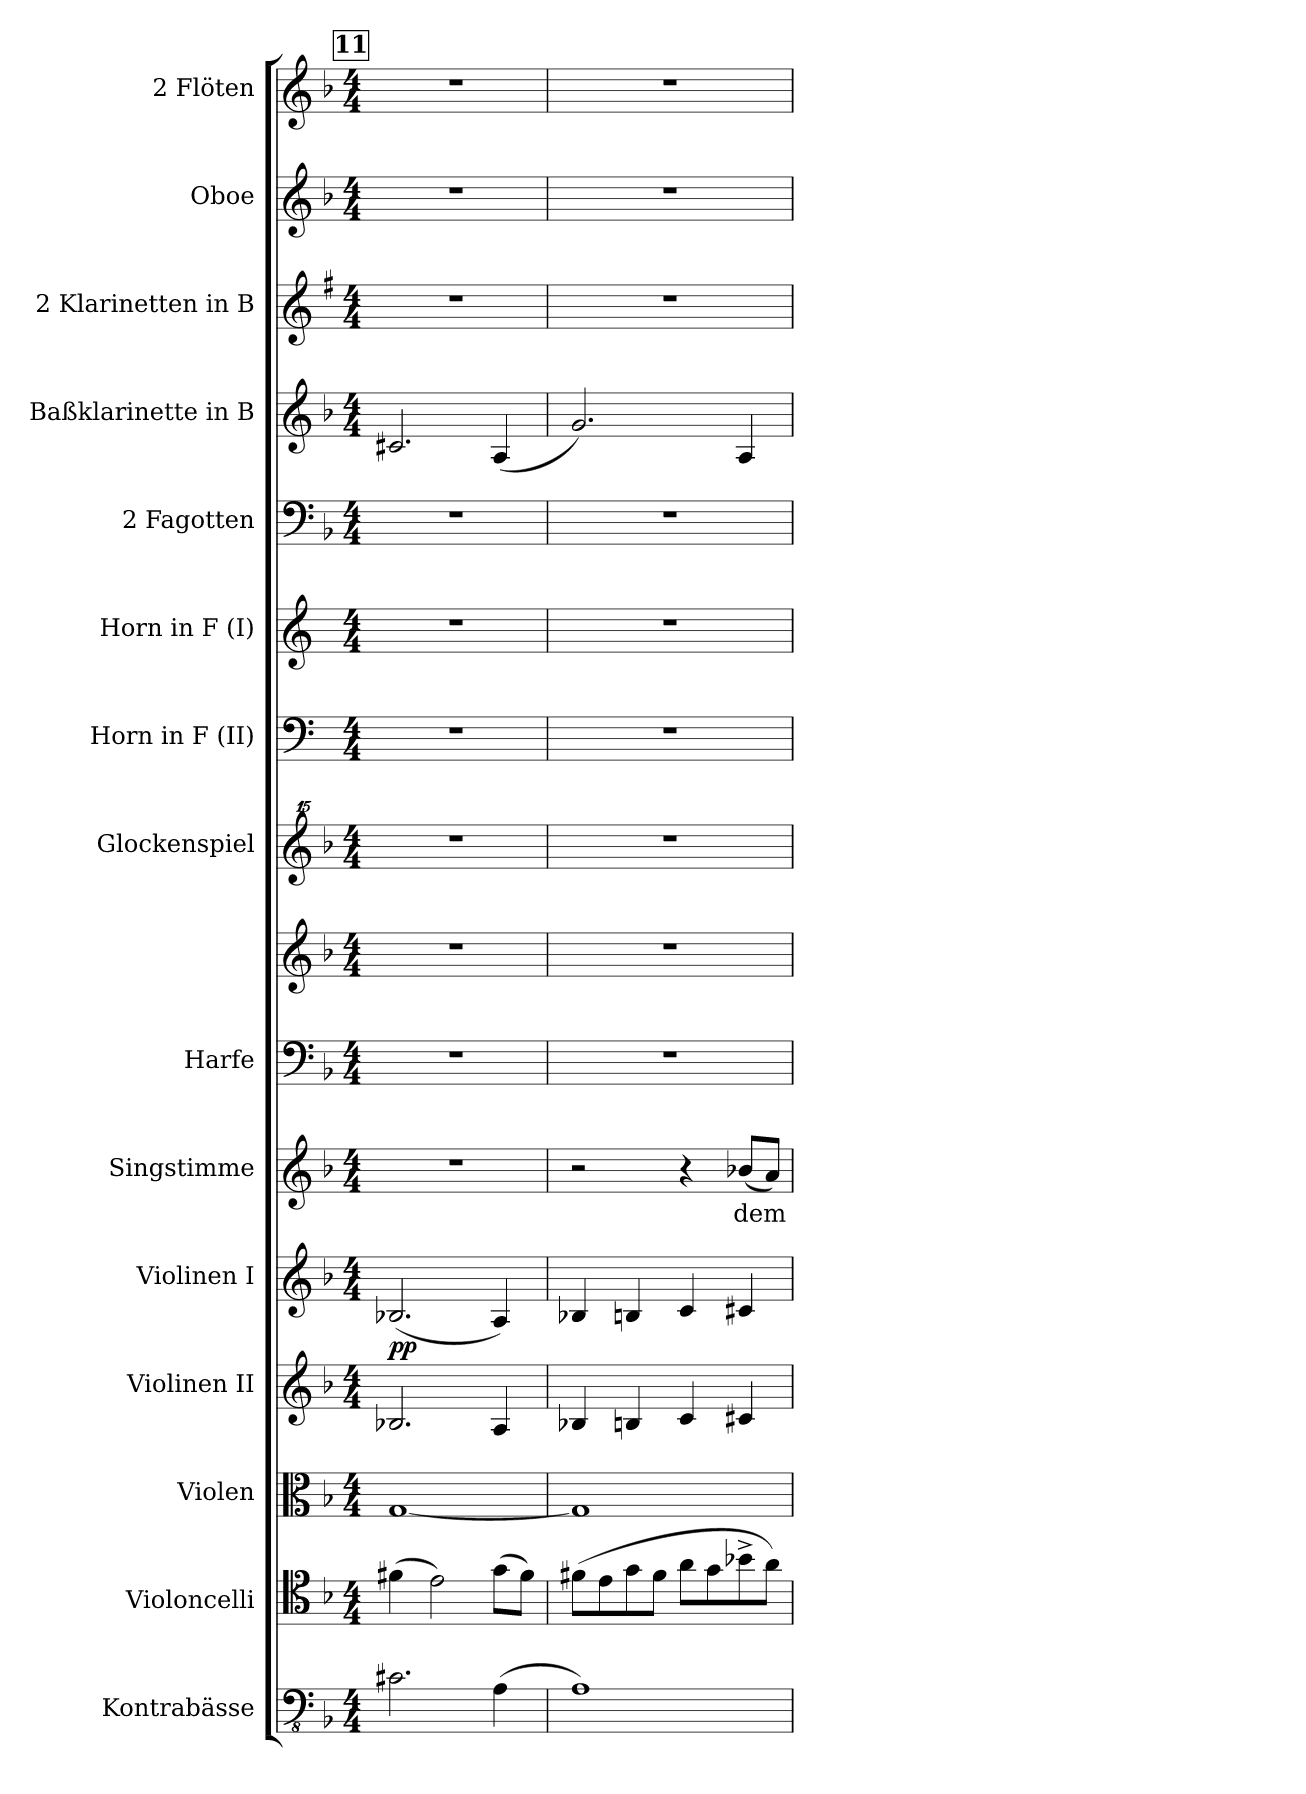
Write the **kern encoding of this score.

**kern	**kern	**kern	**kern	**kern	**dynam	**kern	**text	**kern	**kern	**kern	**kern	**kern	**kern	**kern	**kern	**kern	**kern
*part15	*part14	*part13	*part12	*part11	*part11	*part10	*part10	*part9	*part9	*part8	*part7	*part6	*part5	*part4	*part3	*part2	*part1
*staff16	*staff15	*staff14	*staff13	*staff12	*staff12	*staff11	*staff11	*staff10	*staff9	*staff8	*staff7	*staff6	*staff5	*staff4	*staff3	*staff2	*staff1
*I"Kontrabässe	*I"Violoncelli	*I"Violen	*I"Violinen II	*I"Violinen I	*	*I"Singstimme	*	*I"Harfe	*	*I"Glockenspiel	*I"Horn in F (II)	*I"Horn in F (I)	*I"2 Fagotten	*I"Baßklarinette in B	*I"2 Klarinetten in B	*I"Oboe	*I"2 Flöten
*I'Kb.	*I'Vc.	*	*I'Vl. II	*I'Vl. I	*	*I'Singst.	*	*I'Hf.	*	*I'Glk.	*I'Hr. II	*I'Hr. I	*I'Fg.	*I'Bklar. (B)	*I'Klar. (B)	*I'Ob.	*I'Fl.
*clefFv4	*clefC4	*clefC3	*clefG2	*clefG2	*	*clefG2	*	*clefF4	*clefG2	*clefG^^2	*clefF4	*clefG2	*clefF4	*clefG2	*clefG2	*clefG2	*clefG2
*	*	*	*	*	*	*	*	*	*	*	*ITrd4c7	*ITrd4c7	*	*ITrd8c14	*ITrd1c2	*	*
*k[b-]	*k[b-]	*k[b-]	*k[b-]	*k[b-]	*	*k[b-]	*	*k[b-]	*k[b-]	*k[b-]	*k[b-]	*k[b-]	*k[b-]	*k[b-]	*k[b-]	*k[b-]	*k[b-]
*M4/4	*M4/4	*M4/4	*M4/4	*M4/4	*	*M4/4	*	*M4/4	*M4/4	*M4/4	*M4/4	*M4/4	*M4/4	*M4/4	*M4/4	*M4/4	*M4/4
!!LO:REH:place=s1:a:B:fs=14:t=11
=78	=78	=78	=78	=78	=78	=78	=78	=78	=78	=78	=78	=78	=78	=78	=78	=78	=78
!	!	!	!	!	!LO:DY:b	!	!	!	!	!	!	!	!	!	!	!	!
2.C#X\	(4f#X\	[1G	2.B-X/	(2.B-X/	pp	1r	.	1r	1r	1r	1r	1r	1r	2.C#X/	1r	1r	1r
.	2e\)	.	.	.	.	.	.	.	.	.	.	.	.	.	.	.	.
(4AA\	(8g\L	.	4A/	4A/)	.	.	.	.	.	.	.	.	.	(4AA/	.	.	.
.	8f#\J)	.	.	.	.	.	.	.	.	.	.	.	.	.	.	.	.
!!LO:PB:g=z
=79	=79	=79	=79	=79	=79	=79	=79	=79	=79	=79	=79	=79	=79	=79	=79	=79	=79
1AA)	(8f#X\L	1G]	4B-X/	4B-X/	.	2r	.	1r	1r	1r	1r	1r	1r	2.G/)	1r	1r	1r
.	8e\	.	.	.	.	.	.	.	.	.	.	.	.	.	.	.	.
.	8g\	.	4Bn/	4Bn/	.	.	.	.	.	.	.	.	.	.	.	.	.
.	8f#\J	.	.	.	.	.	.	.	.	.	.	.	.	.	.	.	.
.	8a\L	.	4c/	4c/	.	4r	.	.	.	.	.	.	.	.	.	.	.
.	8g\	.	.	.	.	.	.	.	.	.	.	.	.	.	.	.	.
.	8b-X^\	.	4c#X/	4c#X/	.	(8b-X/L	dem	.	.	.	.	.	.	4AA/	.	.	.
.	8a\J)	.	.	.	.	8a/J)	.	.	.	.	.	.	.	.	.	.	.
=	=	=	=	=	=	=	=	=	=	=	=	=	=	=	=	=	=
*-	*-	*-	*-	*-	*-	*-	*-	*-	*-	*-	*-	*-	*-	*-	*-	*-	*-
